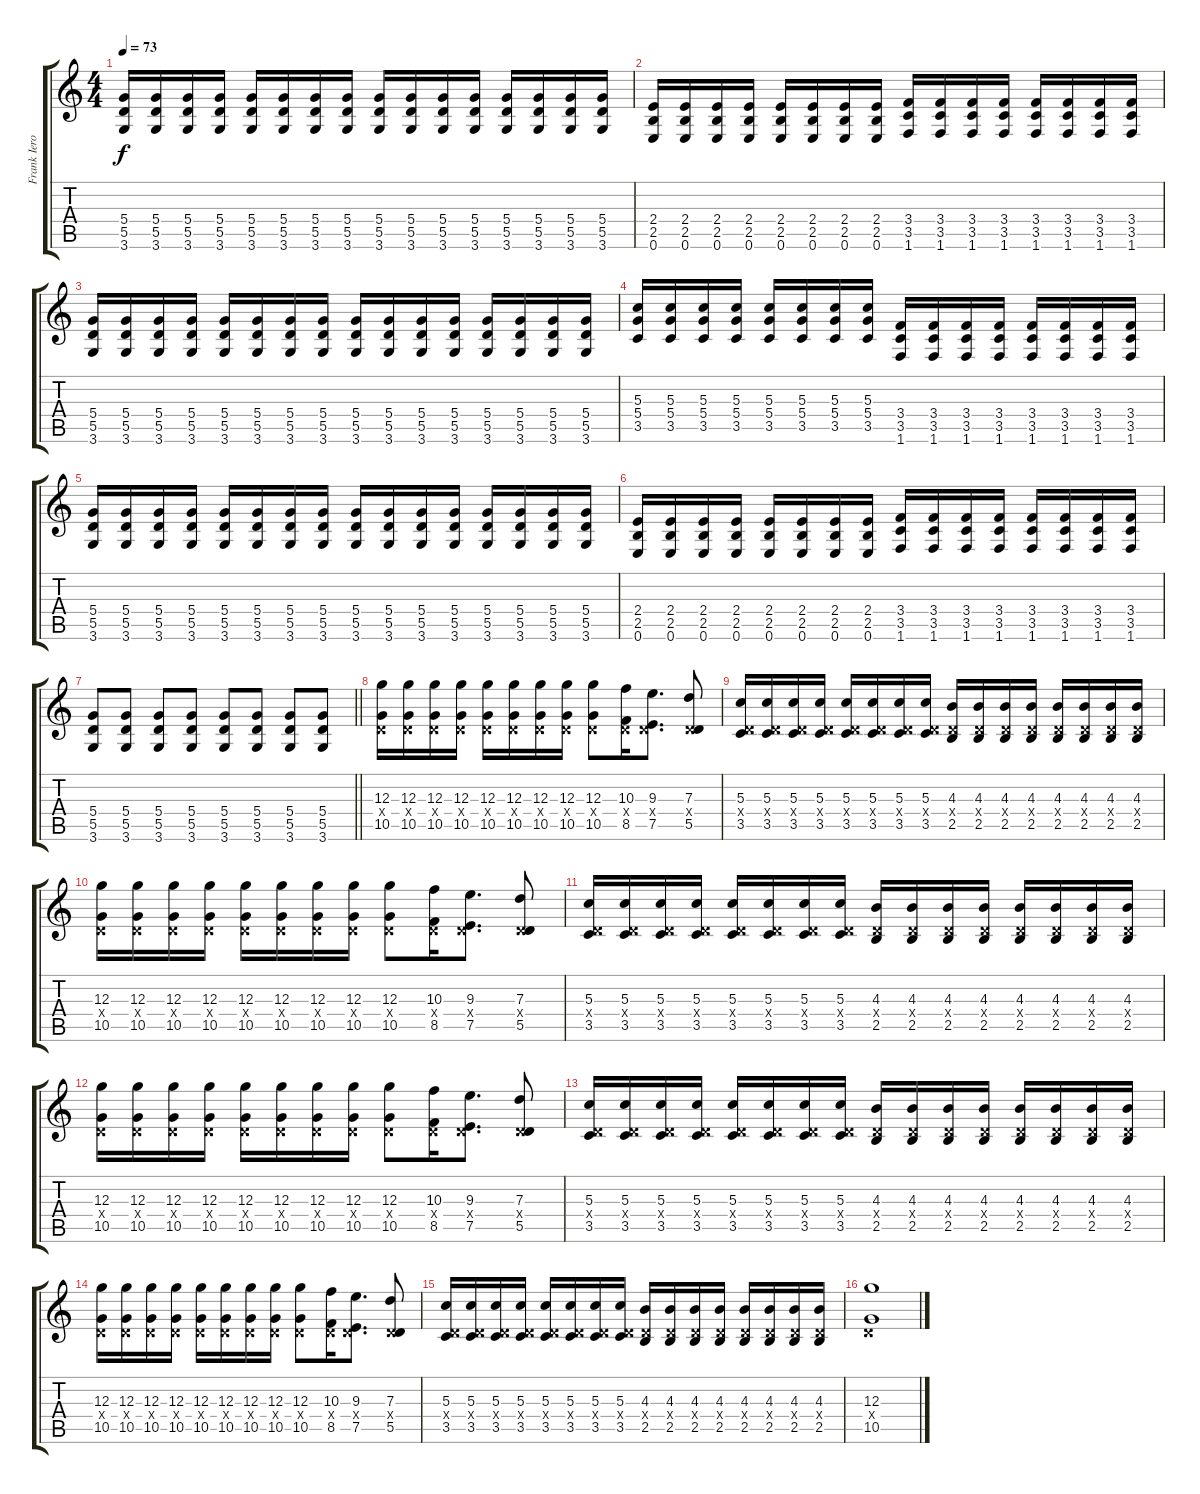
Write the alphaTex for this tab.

\track ("Frank Iero [Rhythm Guitar]" "Frank Iero") {instrument overdrivenguitar}
\staff {score tabs}
\tuning (E4 B3 G3 D3 A2 E2) {hide}
\ts (4 4)
\tempo 73
\clef g2
\ks c
(5.4 5.5 3.6).16{dy f} (5.4 5.5 3.6).16 (5.4 5.5 3.6).16 (5.4 5.5 3.6).16 (5.4 5.5 3.6).16 (5.4 5.5 3.6).16 (5.4 5.5 3.6).16 (5.4 5.5 3.6).16 (5.4 5.5 3.6).16 (5.4 5.5 3.6).16 (5.4 5.5 3.6).16 (5.4 5.5 3.6).16 (5.4 5.5 3.6).16 (5.4 5.5 3.6).16 (5.4 5.5 3.6).16 (5.4 5.5 3.6).16 |
(2.4 2.5 0.6).16 (2.4 2.5 0.6).16 (2.4 2.5 0.6).16 (2.4 2.5 0.6).16 (2.4 2.5 0.6).16 (2.4 2.5 0.6).16 (2.4 2.5 0.6).16 (2.4 2.5 0.6).16 (3.4 3.5 1.6).16 (3.4 3.5 1.6).16 (3.4 3.5 1.6).16 (3.4 3.5 1.6).16 (3.4 3.5 1.6).16 (3.4 3.5 1.6).16 (3.4 3.5 1.6).16 (3.4 3.5 1.6).16 |
(5.4 5.5 3.6).16 (5.4 5.5 3.6).16 (5.4 5.5 3.6).16 (5.4 5.5 3.6).16 (5.4 5.5 3.6).16 (5.4 5.5 3.6).16 (5.4 5.5 3.6).16 (5.4 5.5 3.6).16 (5.4 5.5 3.6).16 (5.4 5.5 3.6).16 (5.4 5.5 3.6).16 (5.4 5.5 3.6).16 (5.4 5.5 3.6).16 (5.4 5.5 3.6).16 (5.4 5.5 3.6).16 (5.4 5.5 3.6).16 |
(5.3 5.4 3.5).16 (5.3 5.4 3.5).16 (5.3 5.4 3.5).16 (5.3 5.4 3.5).16 (5.3 5.4 3.5).16 (5.3 5.4 3.5).16 (5.3 5.4 3.5).16 (5.3 5.4 3.5).16 (3.4 3.5 1.6).16 (3.4 3.5 1.6).16 (3.4 3.5 1.6).16 (3.4 3.5 1.6).16 (3.4 3.5 1.6).16 (3.4 3.5 1.6).16 (3.4 3.5 1.6).16 (3.4 3.5 1.6).16 |
(5.4 5.5 3.6).16 (5.4 5.5 3.6).16 (5.4 5.5 3.6).16 (5.4 5.5 3.6).16 (5.4 5.5 3.6).16 (5.4 5.5 3.6).16 (5.4 5.5 3.6).16 (5.4 5.5 3.6).16 (5.4 5.5 3.6).16 (5.4 5.5 3.6).16 (5.4 5.5 3.6).16 (5.4 5.5 3.6).16 (5.4 5.5 3.6).16 (5.4 5.5 3.6).16 (5.4 5.5 3.6).16 (5.4 5.5 3.6).16 |
(2.4 2.5 0.6).16 (2.4 2.5 0.6).16 (2.4 2.5 0.6).16 (2.4 2.5 0.6).16 (2.4 2.5 0.6).16 (2.4 2.5 0.6).16 (2.4 2.5 0.6).16 (2.4 2.5 0.6).16 (3.4 3.5 1.6).16 (3.4 3.5 1.6).16 (3.4 3.5 1.6).16 (3.4 3.5 1.6).16 (3.4 3.5 1.6).16 (3.4 3.5 1.6).16 (3.4 3.5 1.6).16 (3.4 3.5 1.6).16 |
\barLineRight lightlight
(5.4 5.5 3.6).8 (5.4 5.5 3.6).8 (5.4 5.5 3.6).8 (5.4 5.5 3.6).8 (5.4 5.5 3.6).8 (5.4 5.5 3.6).8 (5.4 5.5 3.6).8 (5.4 5.5 3.6).8 |
(12.3 0.4{x} 10.5).16 (12.3 0.4{x} 10.5).16 (12.3 0.4{x} 10.5).16 (12.3 0.4{x} 10.5).16 (12.3 0.4{x} 10.5).16 (12.3 0.4{x} 10.5).16 (12.3 0.4{x} 10.5).16 (12.3 0.4{x} 10.5).16 (12.3 0.4{x} 10.5).8 (10.3 0.4{x} 8.5).16 (9.3 0.4{x} 7.5).8{d} (7.3 0.4{x} 5.5).8 |
(5.3 0.4{x} 3.5).16 (5.3 0.4{x} 3.5).16 (5.3 0.4{x} 3.5).16 (5.3 0.4{x} 3.5).16 (5.3 0.4{x} 3.5).16 (5.3 0.4{x} 3.5).16 (5.3 0.4{x} 3.5).16 (5.3 0.4{x} 3.5).16 (4.3 0.4{x} 2.5).16 (4.3 0.4{x} 2.5).16 (4.3 0.4{x} 2.5).16 (4.3 0.4{x} 2.5).16 (4.3 0.4{x} 2.5).16 (4.3 0.4{x} 2.5).16 (4.3 0.4{x} 2.5).16 (4.3 0.4{x} 2.5).16 |
(12.3 0.4{x} 10.5).16 (12.3 0.4{x} 10.5).16 (12.3 0.4{x} 10.5).16 (12.3 0.4{x} 10.5).16 (12.3 0.4{x} 10.5).16 (12.3 0.4{x} 10.5).16 (12.3 0.4{x} 10.5).16 (12.3 0.4{x} 10.5).16 (12.3 0.4{x} 10.5).8 (10.3 0.4{x} 8.5).16 (9.3 0.4{x} 7.5).8{d} (7.3 0.4{x} 5.5).8 |
(5.3 0.4{x} 3.5).16 (5.3 0.4{x} 3.5).16 (5.3 0.4{x} 3.5).16 (5.3 0.4{x} 3.5).16 (5.3 0.4{x} 3.5).16 (5.3 0.4{x} 3.5).16 (5.3 0.4{x} 3.5).16 (5.3 0.4{x} 3.5).16 (4.3 0.4{x} 2.5).16 (4.3 0.4{x} 2.5).16 (4.3 0.4{x} 2.5).16 (4.3 0.4{x} 2.5).16 (4.3 0.4{x} 2.5).16 (4.3 0.4{x} 2.5).16 (4.3 0.4{x} 2.5).16 (4.3 0.4{x} 2.5).16 |
(12.3 0.4{x} 10.5).16 (12.3 0.4{x} 10.5).16 (12.3 0.4{x} 10.5).16 (12.3 0.4{x} 10.5).16 (12.3 0.4{x} 10.5).16 (12.3 0.4{x} 10.5).16 (12.3 0.4{x} 10.5).16 (12.3 0.4{x} 10.5).16 (12.3 0.4{x} 10.5).8 (10.3 0.4{x} 8.5).16 (9.3 0.4{x} 7.5).8{d} (7.3 0.4{x} 5.5).8 |
(5.3 0.4{x} 3.5).16 (5.3 0.4{x} 3.5).16 (5.3 0.4{x} 3.5).16 (5.3 0.4{x} 3.5).16 (5.3 0.4{x} 3.5).16 (5.3 0.4{x} 3.5).16 (5.3 0.4{x} 3.5).16 (5.3 0.4{x} 3.5).16 (4.3 0.4{x} 2.5).16 (4.3 0.4{x} 2.5).16 (4.3 0.4{x} 2.5).16 (4.3 0.4{x} 2.5).16 (4.3 0.4{x} 2.5).16 (4.3 0.4{x} 2.5).16 (4.3 0.4{x} 2.5).16 (4.3 0.4{x} 2.5).16 |
(12.3 0.4{x} 10.5).16 (12.3 0.4{x} 10.5).16 (12.3 0.4{x} 10.5).16 (12.3 0.4{x} 10.5).16 (12.3 0.4{x} 10.5).16 (12.3 0.4{x} 10.5).16 (12.3 0.4{x} 10.5).16 (12.3 0.4{x} 10.5).16 (12.3 0.4{x} 10.5).8 (10.3 0.4{x} 8.5).16 (9.3 0.4{x} 7.5).8{d} (7.3 0.4{x} 5.5).8 |
(5.3 0.4{x} 3.5).16 (5.3 0.4{x} 3.5).16 (5.3 0.4{x} 3.5).16 (5.3 0.4{x} 3.5).16 (5.3 0.4{x} 3.5).16 (5.3 0.4{x} 3.5).16 (5.3 0.4{x} 3.5).16 (5.3 0.4{x} 3.5).16 (4.3 0.4{x} 2.5).16 (4.3 0.4{x} 2.5).16 (4.3 0.4{x} 2.5).16 (4.3 0.4{x} 2.5).16 (4.3 0.4{x} 2.5).16 (4.3 0.4{x} 2.5).16 (4.3 0.4{x} 2.5).16 (4.3 0.4{x} 2.5).16 |
(12.3 0.4{x} 10.5).1{volume 4}
